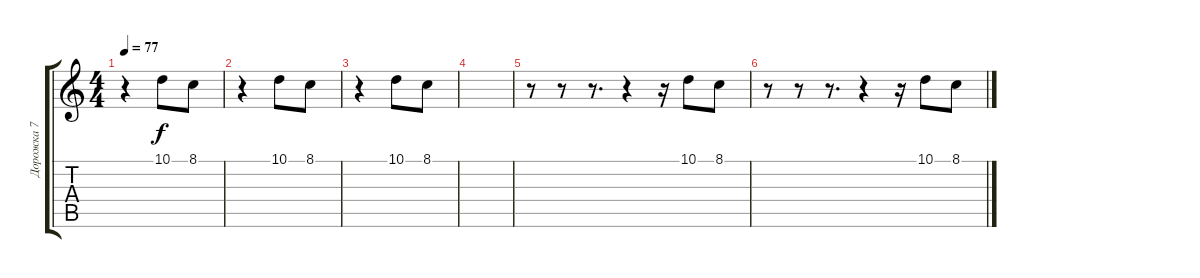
\track ("Дорожка 7" "Дорожка 7") {instrument fx1rain}
\staff {score tabs}
\tuning (E4 B3 G3 D3 A2 E2) {hide}
\ts (4 4)
\tempo 77
\clef g2
\ks c
r.4{dy f} 10.1.8 8.1.8 |
r.4 10.1.8 8.1.8 |
r.4 10.1.8 8.1.8 |
|
r.8 r.8 r.8{d} r.4 r.16 10.1.8 8.1.8 |
r.8 r.8 r.8{d} r.4 r.16 10.1.8 8.1.8
